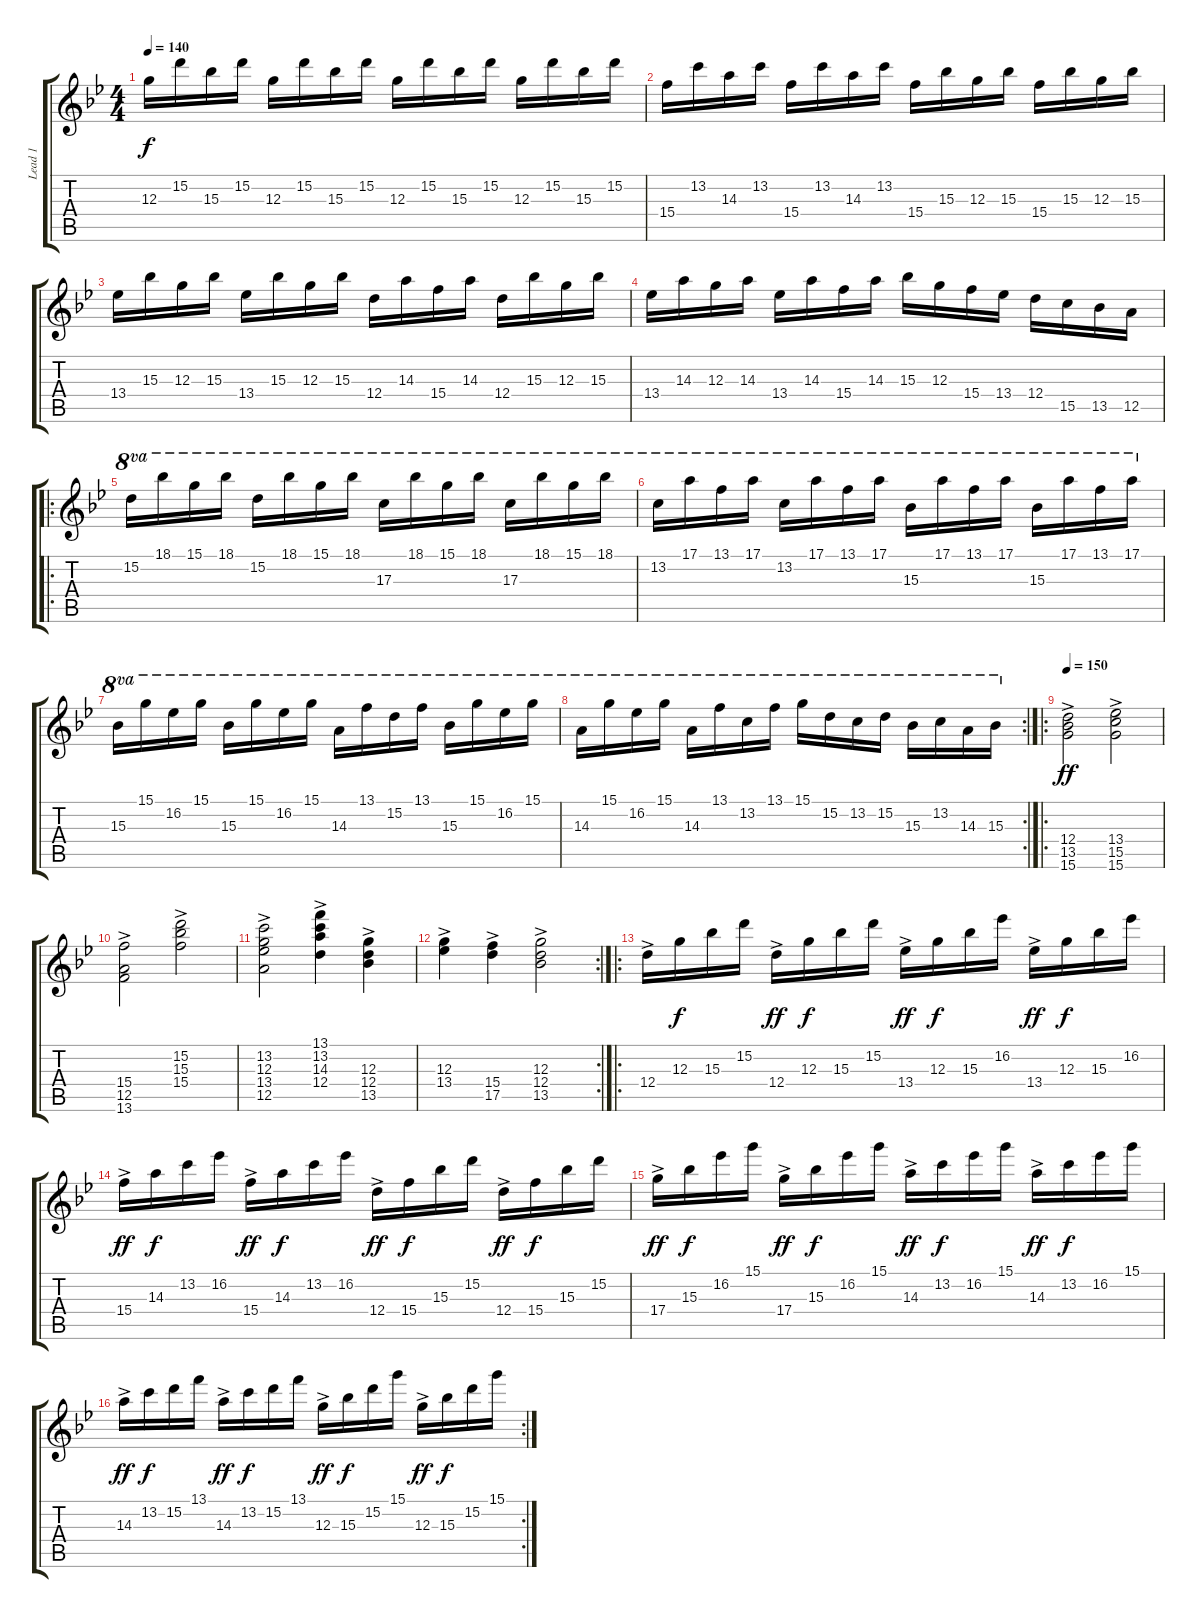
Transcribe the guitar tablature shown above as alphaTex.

\track ("Lead 1" "Lead 1") {instrument distortionguitar}
\staff {score tabs}
\tuning (E4 B3 G3 D3 A2 E2) {hide}
\ts (4 4)
\tempo 140
\clef g2
\ks gminor
12.3.16{dy f} 15.2.16 15.3.16 15.2.16 12.3.16 15.2.16 15.3.16 15.2.16 12.3.16 15.2.16 15.3.16 15.2.16 12.3.16 15.2.16 15.3.16 15.2.16 |
15.4.16 13.2.16 14.3.16 13.2.16 15.4.16 13.2.16 14.3.16 13.2.16 15.4.16 15.3.16 12.3.16 15.3.16 15.4.16 15.3.16 12.3.16 15.3.16 |
13.4.16 15.3.16 12.3.16 15.3.16 13.4.16 15.3.16 12.3.16 15.3.16 12.4.16 14.3.16 15.4.16 14.3.16 12.4.16 15.3.16 12.3.16 15.3.16 |
13.4.16 14.3.16 12.3.16 14.3.16 13.4.16 14.3.16 15.4.16 14.3.16 15.3.16 12.3.16 15.4.16 13.4.16 12.4.16 15.5.16 13.5.16 12.5.16 |
\ro
15.2.16{ot 8va} 18.1.16{ot 8va} 15.1.16{ot 8va} 18.1.16{ot 8va} 15.2.16{ot 8va} 18.1.16{ot 8va} 15.1.16{ot 8va} 18.1.16{ot 8va} 17.3.16{ot 8va} 18.1.16{ot 8va} 15.1.16{ot 8va} 18.1.16{ot 8va} 17.3.16{ot 8va} 18.1.16{ot 8va} 15.1.16{ot 8va} 18.1.16{ot 8va} |
13.2.16{ot 8va} 17.1.16{ot 8va} 13.1.16{ot 8va} 17.1.16{ot 8va} 13.2.16{ot 8va} 17.1.16{ot 8va} 13.1.16{ot 8va} 17.1.16{ot 8va} 15.3.16{ot 8va} 17.1.16{ot 8va} 13.1.16{ot 8va} 17.1.16{ot 8va} 15.3.16{ot 8va} 17.1.16{ot 8va} 13.1.16{ot 8va} 17.1.16{ot 8va} |
15.3.16{ot 8va} 15.1.16{ot 8va} 16.2.16{ot 8va} 15.1.16{ot 8va} 15.3.16{ot 8va} 15.1.16{ot 8va} 16.2.16{ot 8va} 15.1.16{ot 8va} 14.3.16{ot 8va} 13.1.16{ot 8va} 15.2.16{ot 8va} 13.1.16{ot 8va} 15.3.16{ot 8va} 15.1.16{ot 8va} 16.2.16{ot 8va} 15.1.16{ot 8va} |
\rc 2
14.3.16{ot 8va} 15.1.16{ot 8va} 16.2.16{ot 8va} 15.1.16{ot 8va} 14.3.16{ot 8va} 13.1.16{ot 8va} 13.2.16{ot 8va} 13.1.16{ot 8va} 15.1.16{ot 8va} 15.2.16{ot 8va} 13.2.16{ot 8va} 15.2.16{ot 8va} 15.3.16{ot 8va} 13.2.16{ot 8va} 14.3.16{ot 8va} 15.3.16{ot 8va} |
\ro
\tempo 150
(12.4{ac} 13.5 15.6).2{dy ff} (13.4{ac} 15.5 15.6).2 |
(15.4{ac} 12.5 13.6).2 (15.2{ac} 15.3{ac} 15.4{ac}).2 |
(13.2 12.3{ac} 13.4{ac} 12.5{ac}).2 (13.1 13.2 14.3{ac} 12.4{ac}).4 (12.3{ac} 12.4{ac} 13.5{ac}).4 |
\rc 2
(12.3{ac} 13.4{ac}).4 (15.4{ac} 17.5{ac}).4 (12.3{ac} 12.4{ac} 13.5{ac}).2 |
\ro
12.4{ac}.16 12.3.16{dy f} 15.3.16 15.2.16 12.4{ac}.16{dy ff} 12.3.16{dy f} 15.3.16 15.2.16 13.4{ac}.16{dy ff} 12.3.16{dy f} 15.3.16 16.2.16 13.4{ac}.16{dy ff} 12.3.16{dy f} 15.3.16 16.2.16 |
15.4{ac}.16{dy ff} 14.3.16{dy f} 13.2.16 16.2.16 15.4{ac}.16{dy ff} 14.3.16{dy f} 13.2.16 16.2.16 12.4{ac}.16{dy ff} 15.4.16{dy f} 15.3.16 15.2.16 12.4{ac}.16{dy ff} 15.4.16{dy f} 15.3.16 15.2.16 |
17.4{ac}.16{dy ff} 15.3.16{dy f} 16.2.16 15.1.16 17.4{ac}.16{dy ff} 15.3.16{dy f} 16.2.16 15.1.16 14.3{ac}.16{dy ff} 13.2.16{dy f} 16.2.16 15.1.16 14.3{ac}.16{dy ff} 13.2.16{dy f} 16.2.16 15.1.16 |
\rc 2
14.3{ac}.16{dy ff} 13.2.16{dy f} 15.2.16 13.1.16 14.3{ac}.16{dy ff} 13.2.16{dy f} 15.2.16 13.1.16 12.3{ac}.16{dy ff} 15.3.16{dy f} 15.2.16 15.1.16 12.3{ac}.16{dy ff} 15.3.16{dy f} 15.2.16 15.1.16
